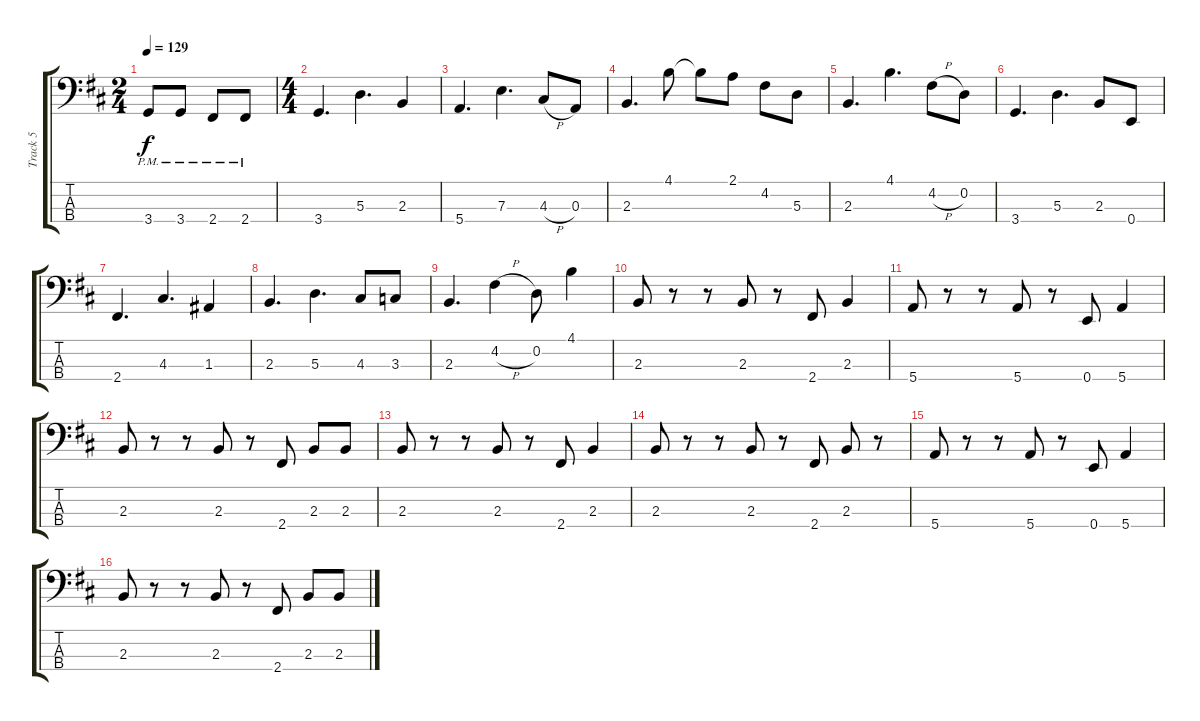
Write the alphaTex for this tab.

\track ("Track 5" "Track 5") {instrument electricbasspick}
\staff {score tabs}
\tuning (G2 D2 A1 E1) {hide}
\ts (2 4)
\tempo 129
\clef f4
\ks bminor
3.4{pm}.8{dy f} 3.4{pm}.8 2.4{pm}.8 2.4{pm}.8 |
\ts (4 4)
3.4.4{d} 5.3.4{d} 2.3.4 |
5.4.4{d} 7.3.4{d} 4.3{h}.8 0.3.8 |
2.3.4{d} 4.1.8 4.1{t}.8 2.1.8 4.2.8 5.3.8 |
2.3.4{d} 4.1.4{d} 4.2{h}.8 0.2.8 |
3.4.4{d} 5.3.4{d} 2.3.8 0.4.8 |
2.4.4{d} 4.3.4{d} 1.3.4 |
2.3.4{d} 5.3.4{d} 4.3.8 3.3.8 |
2.3.4{d} 4.2{h}.4 0.2.8 4.1.4 |
2.3.8 r.8 r.8 2.3.8 r.8 2.4.8 2.3.4 |
5.4.8 r.8 r.8 5.4.8 r.8 0.4.8 5.4.4 |
2.3.8 r.8 r.8 2.3.8 r.8 2.4.8 2.3.8 2.3.8 |
2.3.8 r.8 r.8 2.3.8 r.8 2.4.8 2.3.4 |
2.3.8 r.8 r.8 2.3.8 r.8 2.4.8 2.3.8 r.8 |
5.4.8 r.8 r.8 5.4.8 r.8 0.4.8 5.4.4 |
2.3.8 r.8 r.8 2.3.8 r.8 2.4.8 2.3.8 2.3.8
